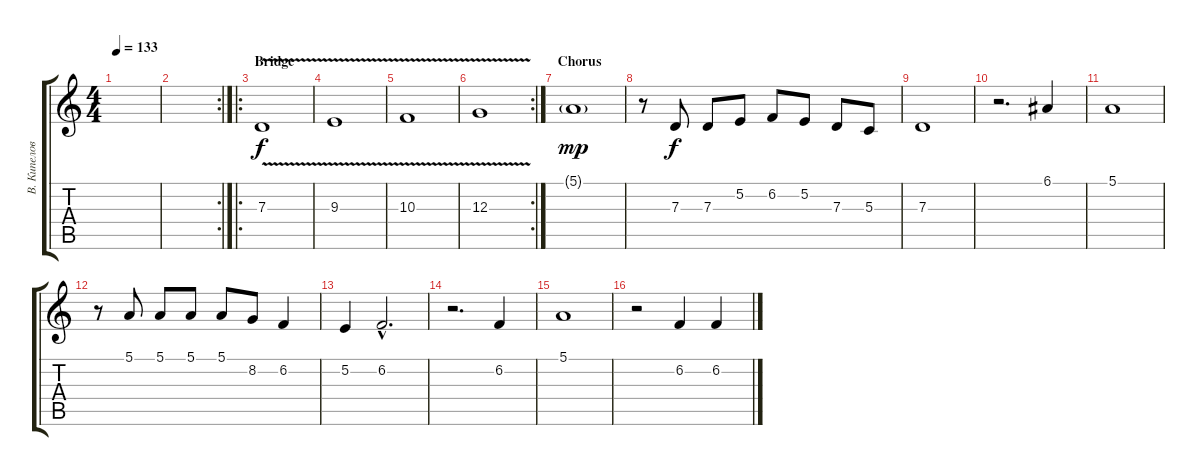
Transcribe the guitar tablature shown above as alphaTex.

\track ("В. Кипелов" "В. Кипелов") {instrument tenorsax}
\staff {score tabs}
\tuning (E4 B3 G3 D3 A2 E2) {hide}
\ts (4 4)
\tempo 133
\clef g2
\ks c
|
\rc 2
|
\ro
\section ("" "Bridge")
7.3{v}.1 |
9.3{v}.1 |
10.3{v}.1 |
\rc 2
12.3{v}.1 |
\section ("" "Chorus")
5.1{g}.1{dy mp} |
r.8 7.3.8{dy f} 7.3.8 5.2.8 6.2.8 5.2.8 7.3.8 5.3.8 |
7.3.1 |
r.2{d} 6.1.4 |
5.1.1 |
r.8 5.1.8 5.1.8 5.1.8 5.1.8 8.2.8 6.2.4 |
5.2.4 6.2{hac}.2{d} |
r.2{d} 6.2.4 |
5.1.1 |
r.2 6.2.4 6.2.4
